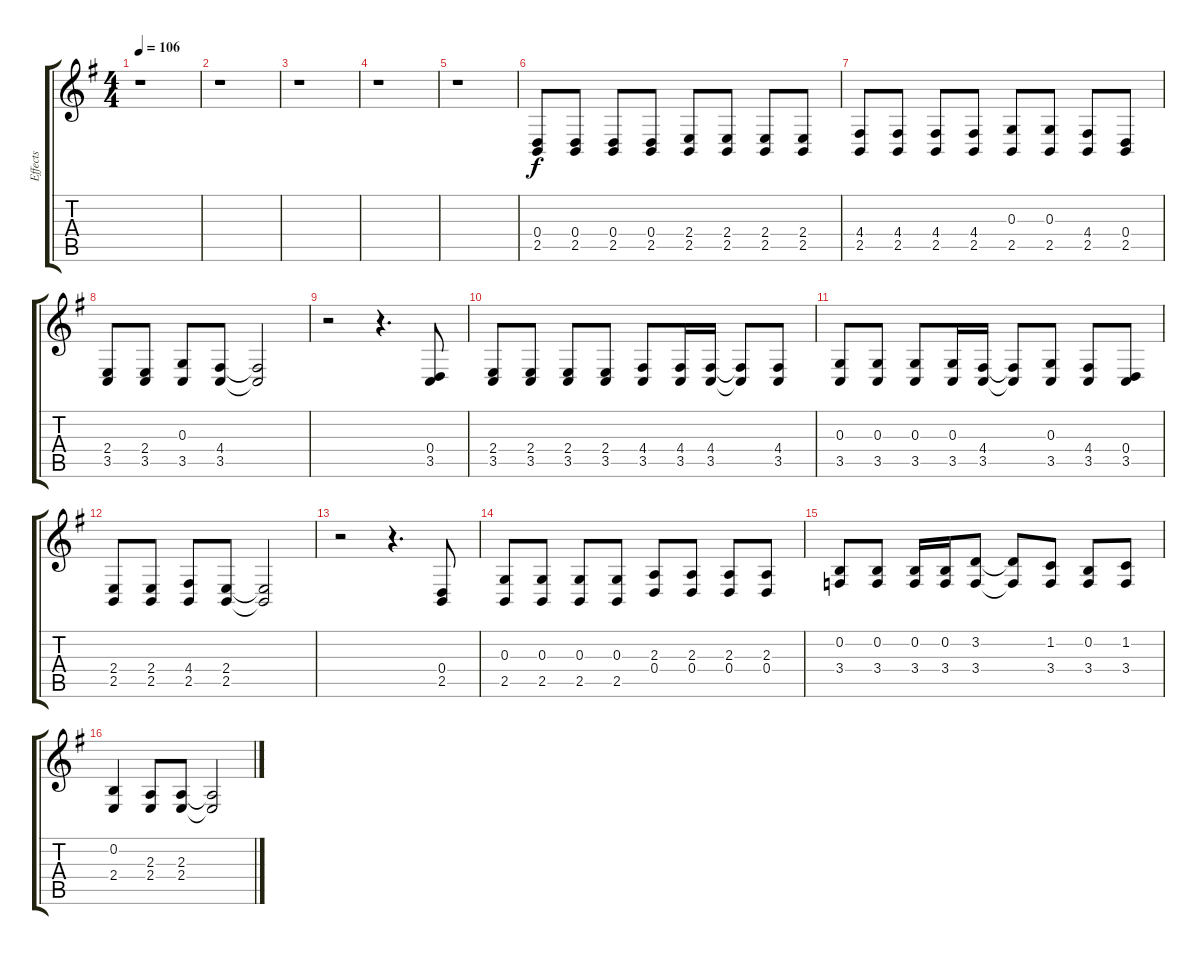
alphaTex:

\track ("Effects" "Effects") {instrument reversecymbal}
\staff {score tabs}
\tuning (E4 B3 G3 D3 A2 E2) {hide}
\ts (4 4)
\tempo 106
\clef g2
\ks g
r.1{dy f instrument reversecymbal} |
r.1 |
r.1 |
r.1 |
r.1 |
(0.4 2.5).8 (0.4 2.5).8 (0.4 2.5).8 (0.4 2.5).8 (2.4 2.5).8 (2.4 2.5).8 (2.4 2.5).8 (2.4 2.5).8 |
(4.4 2.5).8 (4.4 2.5).8 (4.4 2.5).8 (4.4 2.5).8 (0.3 2.5).8 (0.3 2.5).8 (4.4 2.5).8 (0.4 2.5).8 |
(2.4 3.5).8 (2.4 3.5).8 (0.3 3.5).8 (4.4 3.5).8 (4.4{t} 3.5{t}).2 |
r.2 r.4{d} (0.4 3.5).8 |
(2.4 3.5).8 (2.4 3.5).8 (2.4 3.5).8 (2.4 3.5).8 (4.4 3.5).8 (4.4 3.5).16 (4.4 3.5).16 (4.4{t} 3.5{t}).8 (4.4 3.5).8 |
(0.3 3.5).8 (0.3 3.5).8 (0.3 3.5).8 (0.3 3.5).16 (4.4 3.5).16 (4.4{t} 3.5{t}).8 (0.3 3.5).8 (4.4 3.5).8 (0.4 3.5).8 |
(2.4 2.5).8 (2.4 2.5).8 (4.4 2.5).8 (2.4 2.5).8 (2.4{t} 2.5{t}).2 |
r.2 r.4{d} (0.4 2.5).8 |
(0.3 2.5).8 (0.3 2.5).8 (0.3 2.5).8 (0.3 2.5).8 (2.3 0.4).8 (2.3 0.4).8 (2.3 0.4).8 (2.3 0.4).8 |
(0.2 3.4).8 (0.2 3.4).8 (0.2 3.4).16 (0.2 3.4).16 (3.2 3.4).8 (3.2{t} 3.4{t}).8 (1.2 3.4).8 (0.2 3.4).8 (1.2 3.4).8 |
(0.2 2.4).4 (2.3 2.4).8 (2.3 2.4).8 (2.3{t} 2.4{t}).2
